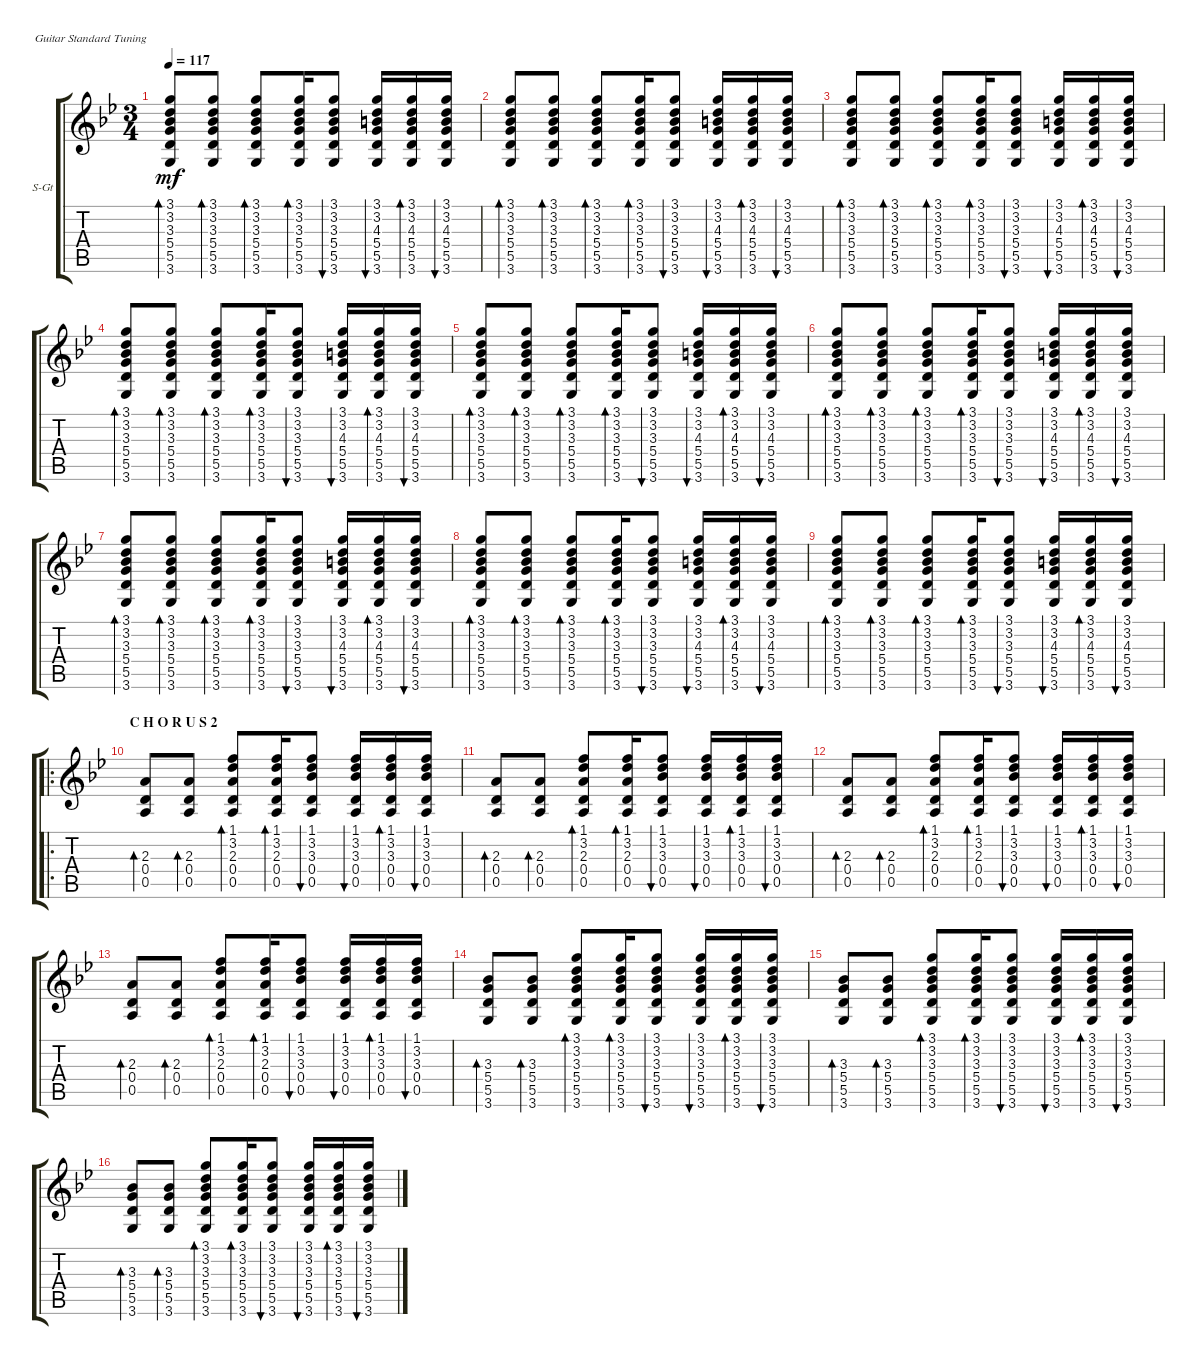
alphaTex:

\defaultSystemsLayout 4
\bracketExtendMode groupsimilarinstruments
\firstSystemTrackNameOrientation horizontal
\otherSystemsTrackNameOrientation horizontal
\track ("Steel Guitar" "S-Gt") {instrument acousticguitarsteel}
\staff {score tabs}
\tuning (E4 B3 G3 D3 A2 E2)
\ts (3 4)
\tempo 117
\clef g2
\ks gminor
(3.6 5.5 5.4 3.3 3.1 3.2).8{bd 30 dy mf} (3.6 5.5 5.4 3.3 3.2 3.1).8{bd 30} (3.6 5.5 5.4 3.3 3.2 3.1).8{bd 30} (3.6 5.5 5.4 3.3 3.2 3.1).16{bd 30} (3.6 5.5 5.4 3.3 3.2 3.1).8{bu 30} (3.6 5.5 5.4 4.3 3.2 3.1).16{bu 30} (3.6 5.5 5.4 4.3 3.2 3.1).16{bd 30} (3.6 5.5 5.4 4.3 3.2 3.1).16{bu 30} |
(3.6 5.5 5.4 3.3 3.1 3.2).8{bd 30} (3.6 5.5 5.4 3.3 3.2 3.1).8{bd 30} (3.6 5.5 5.4 3.3 3.2 3.1).8{bd 30} (3.6 5.5 5.4 3.3 3.2 3.1).16{bd 30} (3.6 5.5 5.4 3.3 3.2 3.1).8{bu 30} (3.6 5.5 5.4 4.3 3.2 3.1).16{bu 30} (3.6 5.5 5.4 4.3 3.2 3.1).16{bd 30} (3.6 5.5 5.4 4.3 3.2 3.1).16{bu 30} |
(3.6 5.5 5.4 3.3 3.1 3.2).8{bd 30} (3.6 5.5 5.4 3.3 3.2 3.1).8{bd 30} (3.6 5.5 5.4 3.3 3.2 3.1).8{bd 30} (3.6 5.5 5.4 3.3 3.2 3.1).16{bd 30} (3.6 5.5 5.4 3.3 3.2 3.1).8{bu 30} (3.6 5.5 5.4 4.3 3.2 3.1).16{bu 30} (3.6 5.5 5.4 4.3 3.2 3.1).16{bd 30} (3.6 5.5 5.4 4.3 3.2 3.1).16{bu 30} |
(3.6 5.5 5.4 3.3 3.1 3.2).8{bd 30} (3.6 5.5 5.4 3.3 3.2 3.1).8{bd 30} (3.6 5.5 5.4 3.3 3.2 3.1).8{bd 30} (3.6 5.5 5.4 3.3 3.2 3.1).16{bd 30} (3.6 5.5 5.4 3.3 3.2 3.1).8{bu 30} (3.6 5.5 5.4 4.3 3.2 3.1).16{bu 30} (3.6 5.5 5.4 4.3 3.2 3.1).16{bd 30} (3.6 5.5 5.4 4.3 3.2 3.1).16{bu 30} |
(3.6 5.5 5.4 3.3 3.1 3.2).8{bd 30} (3.6 5.5 5.4 3.3 3.2 3.1).8{bd 30} (3.6 5.5 5.4 3.3 3.2 3.1).8{bd 30} (3.6 5.5 5.4 3.3 3.2 3.1).16{bd 30} (3.6 5.5 5.4 3.3 3.2 3.1).8{bu 30} (3.6 5.5 5.4 4.3 3.2 3.1).16{bu 30} (3.6 5.5 5.4 4.3 3.2 3.1).16{bd 30} (3.6 5.5 5.4 4.3 3.2 3.1).16{bu 30} |
(3.6 5.5 5.4 3.3 3.1 3.2).8{bd 30} (3.6 5.5 5.4 3.3 3.2 3.1).8{bd 30} (3.6 5.5 5.4 3.3 3.2 3.1).8{bd 30} (3.6 5.5 5.4 3.3 3.2 3.1).16{bd 30} (3.6 5.5 5.4 3.3 3.2 3.1).8{bu 30} (3.6 5.5 5.4 4.3 3.2 3.1).16{bu 30} (3.6 5.5 5.4 4.3 3.2 3.1).16{bd 30} (3.6 5.5 5.4 4.3 3.2 3.1).16{bu 30} |
(3.6 5.5 5.4 3.3 3.1 3.2).8{bd 30} (3.6 5.5 5.4 3.3 3.2 3.1).8{bd 30} (3.6 5.5 5.4 3.3 3.2 3.1).8{bd 30} (3.6 5.5 5.4 3.3 3.2 3.1).16{bd 30} (3.6 5.5 5.4 3.3 3.2 3.1).8{bu 30} (3.6 5.5 5.4 4.3 3.2 3.1).16{bu 30} (3.6 5.5 5.4 4.3 3.2 3.1).16{bd 30} (3.6 5.5 5.4 4.3 3.2 3.1).16{bu 30} |
(3.6 5.5 5.4 3.3 3.1 3.2).8{bd 30} (3.6 5.5 5.4 3.3 3.2 3.1).8{bd 30} (3.6 5.5 5.4 3.3 3.2 3.1).8{bd 30} (3.6 5.5 5.4 3.3 3.2 3.1).16{bd 30} (3.6 5.5 5.4 3.3 3.2 3.1).8{bu 30} (3.6 5.5 5.4 4.3 3.2 3.1).16{bu 30} (3.6 5.5 5.4 4.3 3.2 3.1).16{bd 30} (3.6 5.5 5.4 4.3 3.2 3.1).16{bu 30} |
(3.6 5.5 5.4 3.3 3.1 3.2).8{bd 30} (3.6 5.5 5.4 3.3 3.2 3.1).8{bd 30} (3.6 5.5 5.4 3.3 3.2 3.1).8{bd 30} (3.6 5.5 5.4 3.3 3.2 3.1).16{bd 30} (3.6 5.5 5.4 3.3 3.2 3.1).8{bu 30} (3.6 5.5 5.4 4.3 3.2 3.1).16{bu 30} (3.6 5.5 5.4 4.3 3.2 3.1).16{bd 30} (3.6 5.5 5.4 4.3 3.2 3.1).16{bu 30} |
\ro
\section ("" "C H O R U S 2")
(0.5 0.4 2.3).8{bd 30} (0.5 0.4 2.3).8{bd 30} (0.5 0.4 2.3 3.2 1.1).8{bd 30} (0.5 0.4 2.3 3.2 1.1).16{bd 30} (0.5 0.4 3.3 3.2 1.1).8{bu 30} (0.5 0.4 3.3 3.2 1.1).16{bu 30} (0.5 0.4 3.3 3.2 1.1).16{bd 30} (0.5 0.4 3.3 3.2 1.1).16{bu 30} |
(0.5 0.4 2.3).8{bd 30} (0.5 0.4 2.3).8{bd 30} (0.5 0.4 2.3 3.2 1.1).8{bd 30} (0.5 0.4 2.3 3.2 1.1).16{bd 30} (0.5 0.4 3.3 3.2 1.1).8{bu 30} (0.5 0.4 3.3 3.2 1.1).16{bu 30} (0.5 0.4 3.3 3.2 1.1).16{bd 30} (0.5 0.4 3.3 3.2 1.1).16{bu 30} |
(0.5 0.4 2.3).8{bd 30} (0.5 0.4 2.3).8{bd 30} (0.5 0.4 2.3 3.2 1.1).8{bd 30} (0.5 0.4 2.3 3.2 1.1).16{bd 30} (0.5 0.4 3.3 3.2 1.1).8{bu 30} (0.5 0.4 3.3 3.2 1.1).16{bu 30} (0.5 0.4 3.3 3.2 1.1).16{bd 30} (0.5 0.4 3.3 3.2 1.1).16{bu 30} |
(0.5 0.4 2.3).8{bd 30} (0.5 0.4 2.3).8{bd 30} (0.5 0.4 2.3 3.2 1.1).8{bd 30} (0.5 0.4 2.3 3.2 1.1).16{bd 30} (0.5 0.4 3.3 3.2 1.1).8{bu 30} (0.5 0.4 3.3 3.2 1.1).16{bu 30} (0.5 0.4 3.3 3.2 1.1).16{bd 30} (0.5 0.4 3.3 3.2 1.1).16{bu 30} |
(3.6 5.5 5.4 3.3).8{bd 30} (3.6 5.5 5.4 3.3).8{bd 30} (3.6 5.5 5.4 3.3 3.2 3.1).8{bd 30} (3.6 5.5 5.4 3.3 3.2 3.1).16{bd 30} (3.6 5.5 5.4 3.3 3.2 3.1).8{bu 30} (3.6 5.5 5.4 3.3 3.2 3.1).16{bu 30} (3.6 5.5 5.4 3.3 3.2 3.1).16{bd 30} (3.6 5.5 5.4 3.3 3.2 3.1).16{bu 30} |
(3.6 5.5 5.4 3.3).8{bd 30} (3.6 5.5 5.4 3.3).8{bd 30} (3.6 5.5 5.4 3.3 3.2 3.1).8{bd 30} (3.6 5.5 5.4 3.3 3.2 3.1).16{bd 30} (3.6 5.5 5.4 3.3 3.2 3.1).8{bu 30} (3.6 5.5 5.4 3.3 3.2 3.1).16{bu 30} (3.6 5.5 5.4 3.3 3.2 3.1).16{bd 30} (3.6 5.5 5.4 3.3 3.2 3.1).16{bu 30} |
(3.6 5.5 5.4 3.3).8{bd 30} (3.6 5.5 5.4 3.3).8{bd 30} (3.6 5.5 5.4 3.3 3.2 3.1).8{bd 30} (3.6 5.5 5.4 3.3 3.2 3.1).16{bd 30} (3.6 5.5 5.4 3.3 3.2 3.1).8{bu 30} (3.6 5.5 5.4 3.3 3.2 3.1).16{bu 30} (3.6 5.5 5.4 3.3 3.2 3.1).16{bd 30} (3.6 5.5 5.4 3.3 3.2 3.1).16{bu 30}
